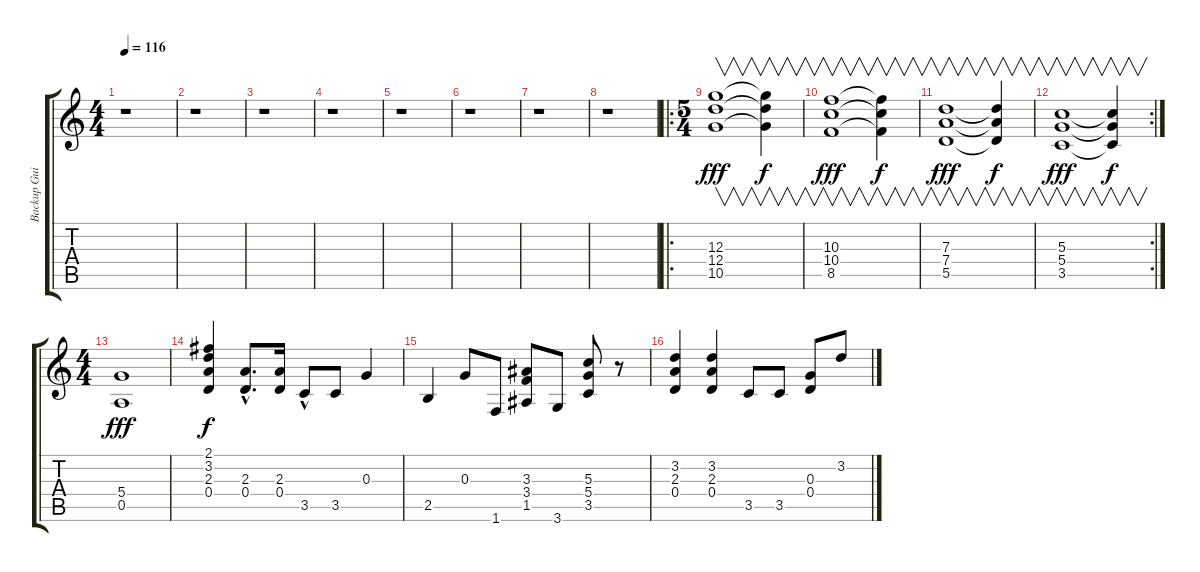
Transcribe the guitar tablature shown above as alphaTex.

\track ("Backup Guitar" "Backup Gui") {instrument distortionguitar}
\staff {score tabs}
\tuning (E4 B3 G3 D3 A2 E2) {hide}
\ts (4 4)
\tempo 116
\clef g2
\ks c
r.1{dy f} |
r.1 |
r.1 |
r.1 |
r.1 |
r.1 |
r.1 |
r.1 |
\ro
\ts (5 4)
(12.3 12.4 10.5).1{v dy fff balance 0} (12.3{t} 12.4{t} 10.5{t}).4{v dy f} |
(10.3 10.4 8.5).1{v dy fff volume 16 balance 0} (10.3{t} 10.4{t} 8.5{t}).4{v dy f} |
(7.3 7.4 5.5).1{v dy fff} (7.3{t} 7.4{t} 5.5{t}).4{v dy f} |
\rc 2
(5.3 5.4 3.5).1{v dy fff} (5.3{t} 5.4{t} 3.5{t}).4{v dy f} |
\ts (4 4)
(5.4 0.5).1{dy fff volume 13 balance 8} |
(2.1 3.2 2.3 0.4).4{dy f} (2.3{hac} 0.4{hac}).8{d} (2.3 0.4).16 3.5{hac}.8 3.5.8 0.3.4 |
2.5.4 0.3.8 1.6.8 (3.3 3.4 1.5).8 3.6.8 (5.3 5.4 3.5).8 r.8 |
(3.2 2.3 0.4).4 (3.2 2.3 0.4).4 3.5.8 3.5.8 (0.3 0.4).8 3.2.8
